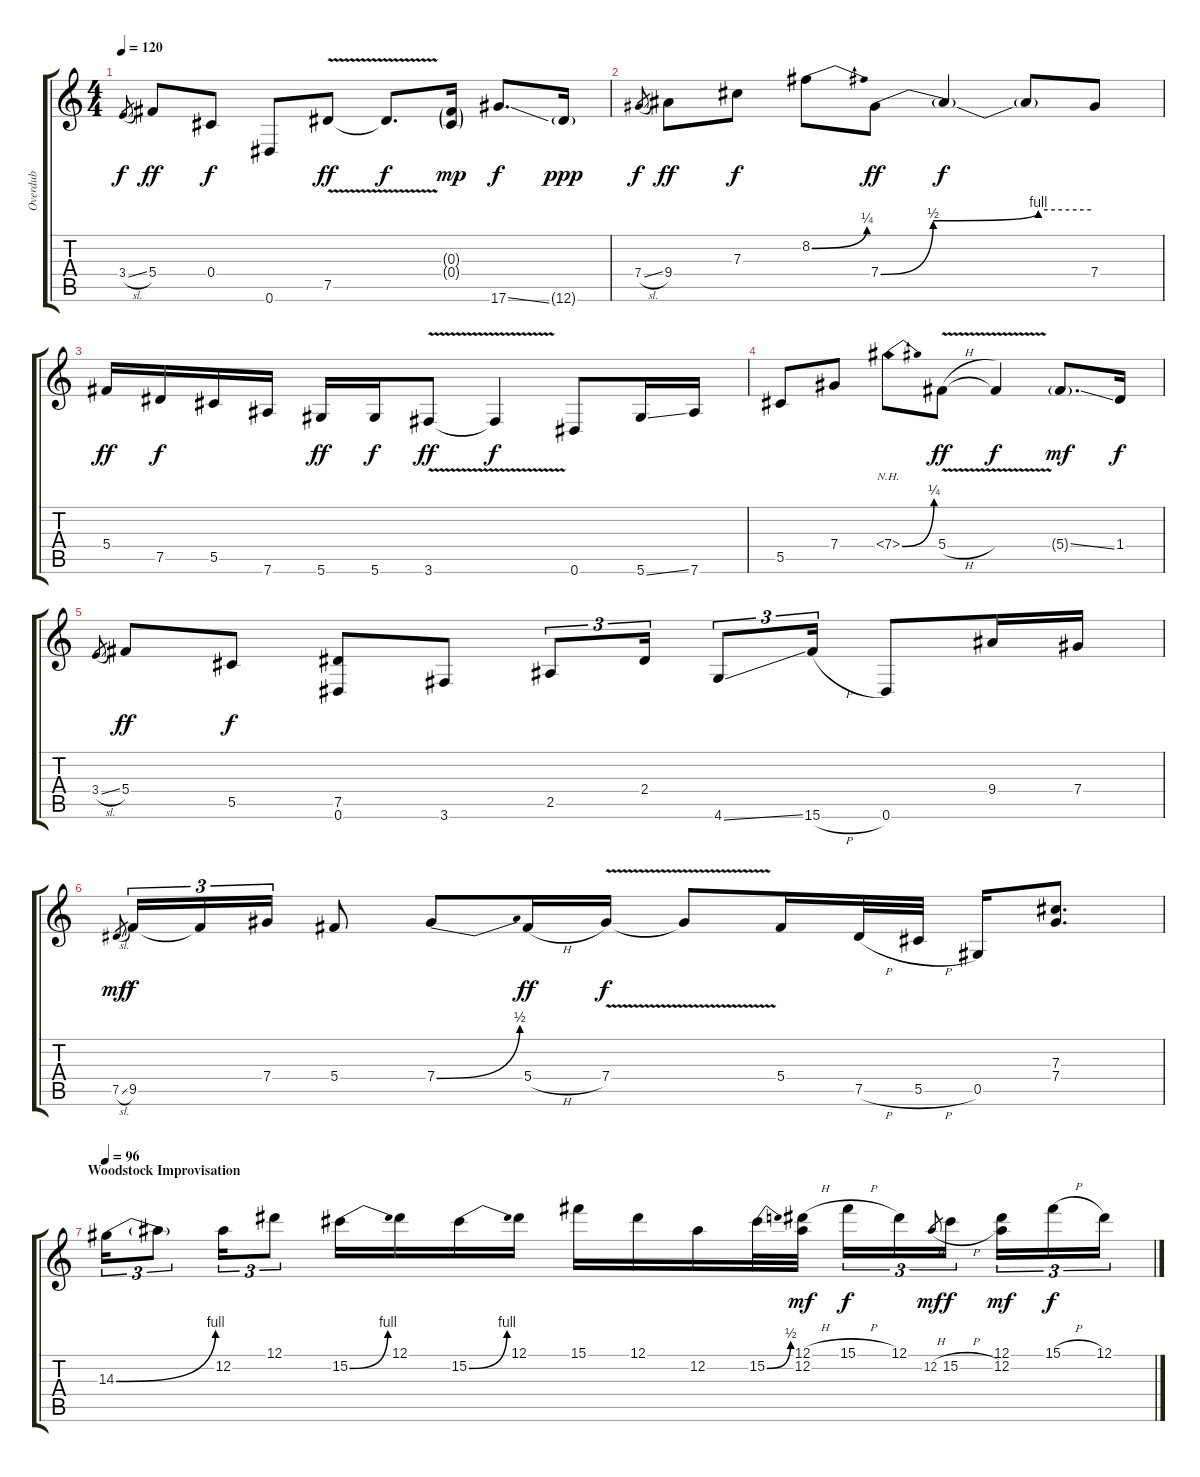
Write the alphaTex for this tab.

\track ("Overdub" "Overdub") {instrument fretlessbass}
\staff {score tabs}
\tuning (Eb4 Bb3 Gb3 Db3 Ab2 Eb2) {hide}
\ts (4 4)
\tempo 120
\clef g2
\ks c
3.4{sl}.8{gr dy f} 5.4.8{dy ff} 0.4.8{dy f} 0.6.8 7.5{v}.8{dy ff} 7.5{t}.8{d dy f} (0.3{g} 0.4{g}).16{dy mp} 17.6{ss}.8{d dy f} 12.6{g}.16{dy ppp} |
7.4{sl}.8{gr dy f} 9.4.8{dy ff} 7.3.8{dy f} 8.2{be (bend 0 0 60 1)}.8 7.4{be (custom 0 0 15 2 45 4 60 4)}.8{dy ff} 7.4{t}.4{dy f} 7.4{t}.8 7.4.8 |
5.4.16{dy ff} 7.5.16{dy f} 5.5.16 7.6.16 5.6.16{dy ff} 5.6.16{dy f} 3.6{v}.8{dy ff} 3.6{t}.4{dy f} 0.6.8 5.6{ss}.16 7.6.16 |
5.5.8 7.4.8 7.4{be (bend 0 0 60 1) nh}.8 5.4{v h}.8{dy ff} 5.4{t}.4{dy f} 5.4{ss g}.8{d dy mf} 1.4.16{dy f} |
3.4{sl}.8{gr} 5.4.8{dy ff} 5.5.8{dy f} (7.5 0.6).8 3.6.8 2.5.8{tu (3 2)} 2.4.16{tu (3 2)} 4.6{ss}.8{tu (3 2)} 15.6{h}.16{tu (3 2)} 0.6.8 9.4.16 7.4.16 |
7.5{sl}.8{gr dy mf} 9.5.16{tu (3 2) dy f} 9.5{t}.16{tu (3 2)} 7.4.16{tu (3 2)} 5.4.8 7.4{be (bend 0 0 60 2)}.8 5.4{h}.16{dy ff} 7.4{v}.16{dy f} 7.4{t}.8 5.4.16 7.5{h}.32 5.5{h}.32 0.5.16 (7.3 7.4).8{d} |
\section ("" "Woodstock Improvisation")
\tempo 96
14.3{be (bend 0 0 60 4)}.16{tu (3 2)} 14.3{t}.8{tu (3 2)} 12.2.16{tu (3 2)} 12.1.8{tu (3 2)} 15.2{be (bend 0 0 60 4)}.16 12.1.16 15.2{be (bend 0 0 60 4)}.16 12.1.16 15.1.16 12.1.16 12.2.16 15.2{be (bend 0 0 60 2)}.32 (12.1{h} 12.2).32{dy mf} 15.1{h}.16{tu (3 2) dy f} 12.1.16{tu (3 2)} 12.2{h}.8{gr dy mf} 15.2{h}.16{tu (3 2) dy f} (12.1 12.2).16{tu (3 2) dy mf} 15.1{h}.16{tu (3 2) dy f} 12.1.16{tu (3 2)}
